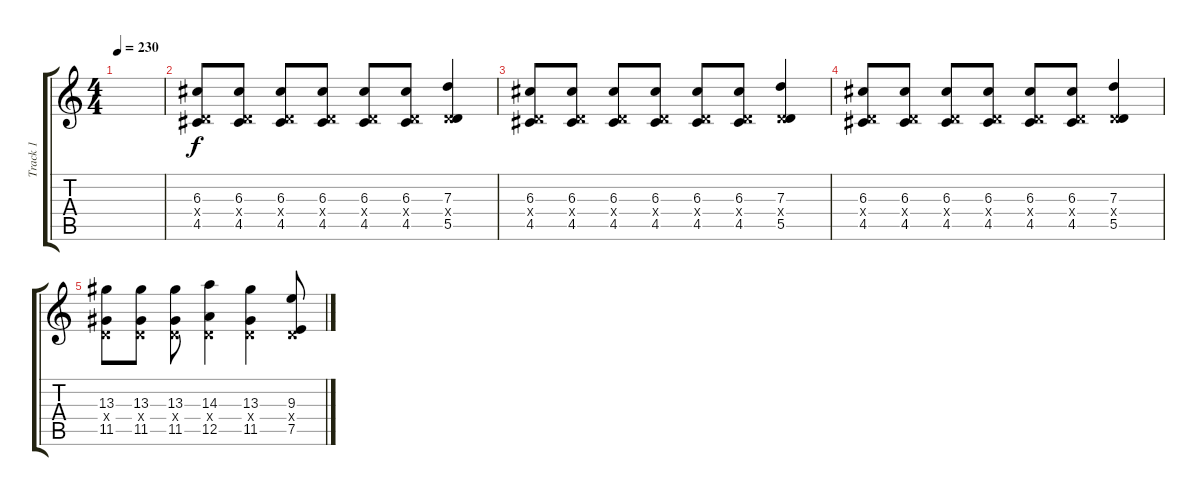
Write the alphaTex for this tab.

\track ("Track 1" "Track 1") {instrument overdrivenguitar}
\staff {score tabs}
\tuning (E4 B3 G3 D3 A2 E2) {hide}
\ts (4 4)
\tempo 230
\clef g2
\ks c
|
(6.3 0.4{x} 4.5).8 (6.3 0.4{x} 4.5).8 (6.3 0.4{x} 4.5).8 (6.3 0.4{x} 4.5).8 (6.3 0.4{x} 4.5).8 (6.3 0.4{x} 4.5).8 (7.3 0.4{x} 5.5).4 |
(6.3 0.4{x} 4.5).8 (6.3 0.4{x} 4.5).8 (6.3 0.4{x} 4.5).8 (6.3 0.4{x} 4.5).8 (6.3 0.4{x} 4.5).8 (6.3 0.4{x} 4.5).8 (7.3 0.4{x} 5.5).4 |
(6.3 0.4{x} 4.5).8 (6.3 0.4{x} 4.5).8 (6.3 0.4{x} 4.5).8 (6.3 0.4{x} 4.5).8 (6.3 0.4{x} 4.5).8 (6.3 0.4{x} 4.5).8 (7.3 0.4{x} 5.5).4 |
(13.3 0.4{x} 11.5).8 (13.3 0.4{x} 11.5).8 (13.3 0.4{x} 11.5).8 (14.3 0.4{x} 12.5).4 (13.3 0.4{x} 11.5).4 (9.3 0.4{x} 7.5).8
